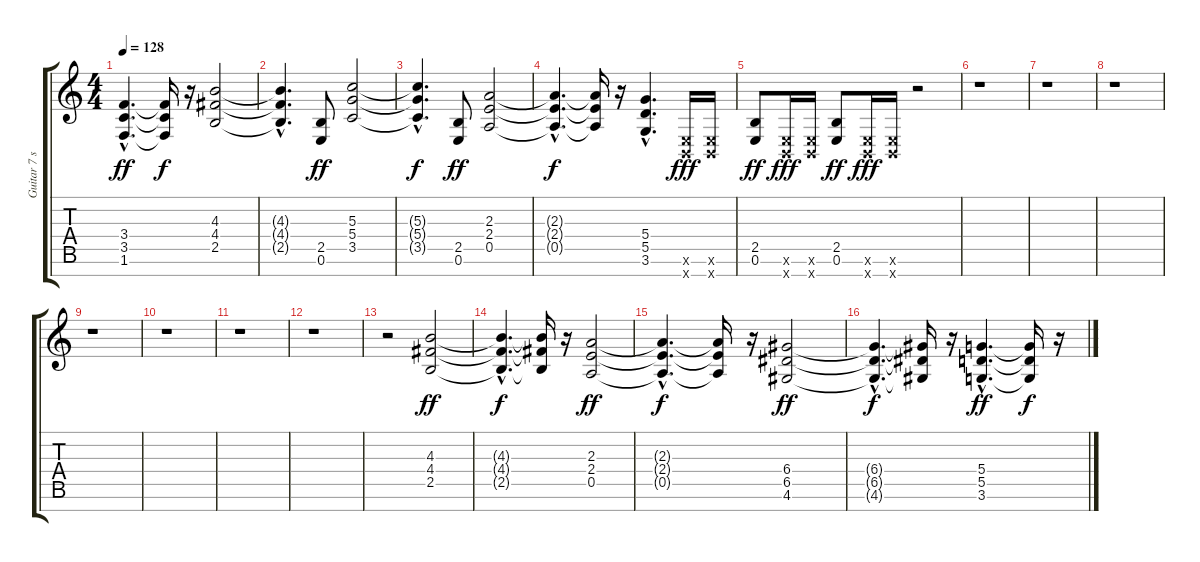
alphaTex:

\track ("Guitar 7 strings" "Guitar 7 s") {instrument distortionguitar}
\staff {score tabs}
\tuning (E4 B3 G3 D3 A2 E2 B1) {hide}
\ts (4 4)
\tempo 128
\clef g2
\ks c
(3.4{hac} 3.5{hac} 1.6{hac}).4{d dy ff} (3.4{t} 3.5{t} 1.6{t}).16{dy f} r.16 (4.3 4.4 2.5).2 |
(4.3{hac t} 4.4{hac t} 2.5{hac t}).4{d} (2.5 0.6).8{dy ff} (5.3 5.4 3.5).2 |
(5.3{hac t} 5.4{hac t} 3.5{hac t}).4{d dy f} (2.5 0.6).8{dy ff} (2.3 2.4 0.5).2 |
(2.3{hac t} 2.4{hac t} 0.5{hac t}).4{d dy f} (2.3{t} 2.4{t} 0.5{t}).16 r.16 (5.4{hac} 5.5{hac} 3.6{hac}).4{d} (0.6{x} 0.7{x}).16{dy fff} (0.6{x} 0.7{x}).16 |
(2.5 0.6).8{dy ff} (0.6{x} 0.7{x}).16{dy fff} (0.6{x} 0.7{x}).16 (2.5 0.6).8{dy ff} (0.6{x} 0.7{x}).16{dy fff} (0.6{x} 0.7{x}).16 r.2 |
r.1 |
r.1 |
r.1 |
r.1 |
r.1 |
r.1 |
r.1 |
r.2 (4.3 4.4 2.5).2{dy ff} |
(4.3{hac t} 4.4{hac t} 2.5{hac t}).4{d dy f} (4.3{t} 4.4{t} 2.5{t}).16 r.16 (2.3 2.4 0.5).2{dy ff} |
(2.3{hac t} 2.4{hac t} 0.5{hac t}).4{d dy f} (2.3{t} 2.4{t} 0.5{t}).16 r.16 (6.4 6.5 4.6).2{dy ff} |
(6.4{hac t} 6.5{hac t} 4.6{hac t}).4{d dy f} (6.4{t} 6.5{t} 4.6{t}).16 r.16 (5.4{hac} 5.5{hac} 3.6{hac}).4{d dy ff} (5.4{t} 5.5{t} 3.6{t}).16{dy f} r.16
